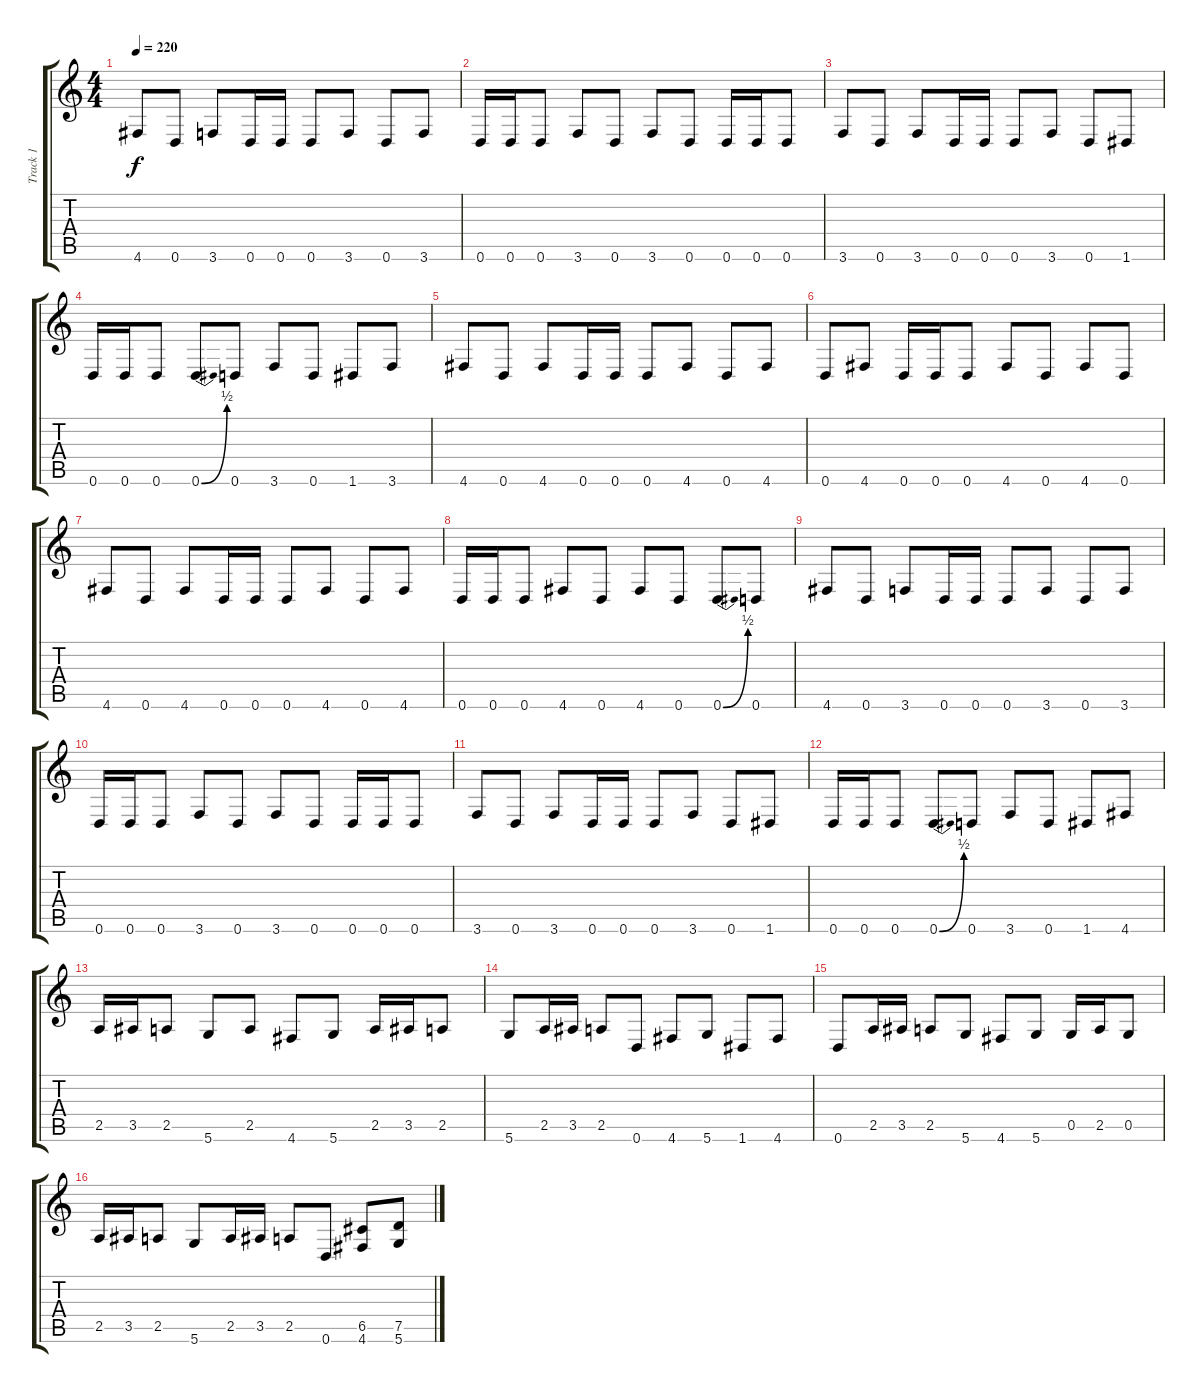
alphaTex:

\track ("Track 1" "Track 1") {instrument overdrivenguitar}
\staff {score tabs}
\tuning (D4 A3 F3 C3 G2 D2) {hide}
\ts (4 4)
\tempo 220
\clef g2
\ks c
4.6.8{dy f} 0.6.8 3.6.8 0.6.16 0.6.16 0.6.8 3.6.8 0.6.8 3.6.8 |
0.6.16 0.6.16 0.6.8 3.6.8 0.6.8 3.6.8 0.6.8 0.6.16 0.6.16 0.6.8 |
3.6.8 0.6.8 3.6.8 0.6.16 0.6.16 0.6.8 3.6.8 0.6.8 1.6.8 |
0.6.16 0.6.16 0.6.8 0.6{be (bend 0 0 60 2)}.8 0.6.8 3.6.8 0.6.8 1.6.8 3.6.8 |
4.6.8 0.6.8 4.6.8 0.6.16 0.6.16 0.6.8 4.6.8 0.6.8 4.6.8 |
0.6.8 4.6.8 0.6.16 0.6.16 0.6.8 4.6.8 0.6.8 4.6.8 0.6.8 |
4.6.8 0.6.8 4.6.8 0.6.16 0.6.16 0.6.8 4.6.8 0.6.8 4.6.8 |
0.6.16 0.6.16 0.6.8 4.6.8 0.6.8 4.6.8 0.6.8 0.6{be (bend 0 0 60 2)}.8 0.6.8 |
4.6.8 0.6.8 3.6.8 0.6.16 0.6.16 0.6.8 3.6.8 0.6.8 3.6.8 |
0.6.16 0.6.16 0.6.8 3.6.8 0.6.8 3.6.8 0.6.8 0.6.16 0.6.16 0.6.8 |
3.6.8 0.6.8 3.6.8 0.6.16 0.6.16 0.6.8 3.6.8 0.6.8 1.6.8 |
0.6.16 0.6.16 0.6.8 0.6{be (bend 0 0 60 2)}.8 0.6.8 3.6.8 0.6.8 1.6.8 4.6.8 |
2.5.16 3.5.16 2.5.8 5.6.8 2.5.8 4.6.8 5.6.8 2.5.16 3.5.16 2.5.8 |
5.6.8 2.5.16 3.5.16 2.5.8 0.6.8 4.6.8 5.6.8 1.6.8 4.6.8 |
0.6.8 2.5.16 3.5.16 2.5.8 5.6.8 4.6.8 5.6.8 0.5.16 2.5.16 0.5.8 |
2.5.16 3.5.16 2.5.8 5.6.8 2.5.16 3.5.16 2.5.8 0.6.8 (6.5 4.6).8 (7.5 5.6).8
